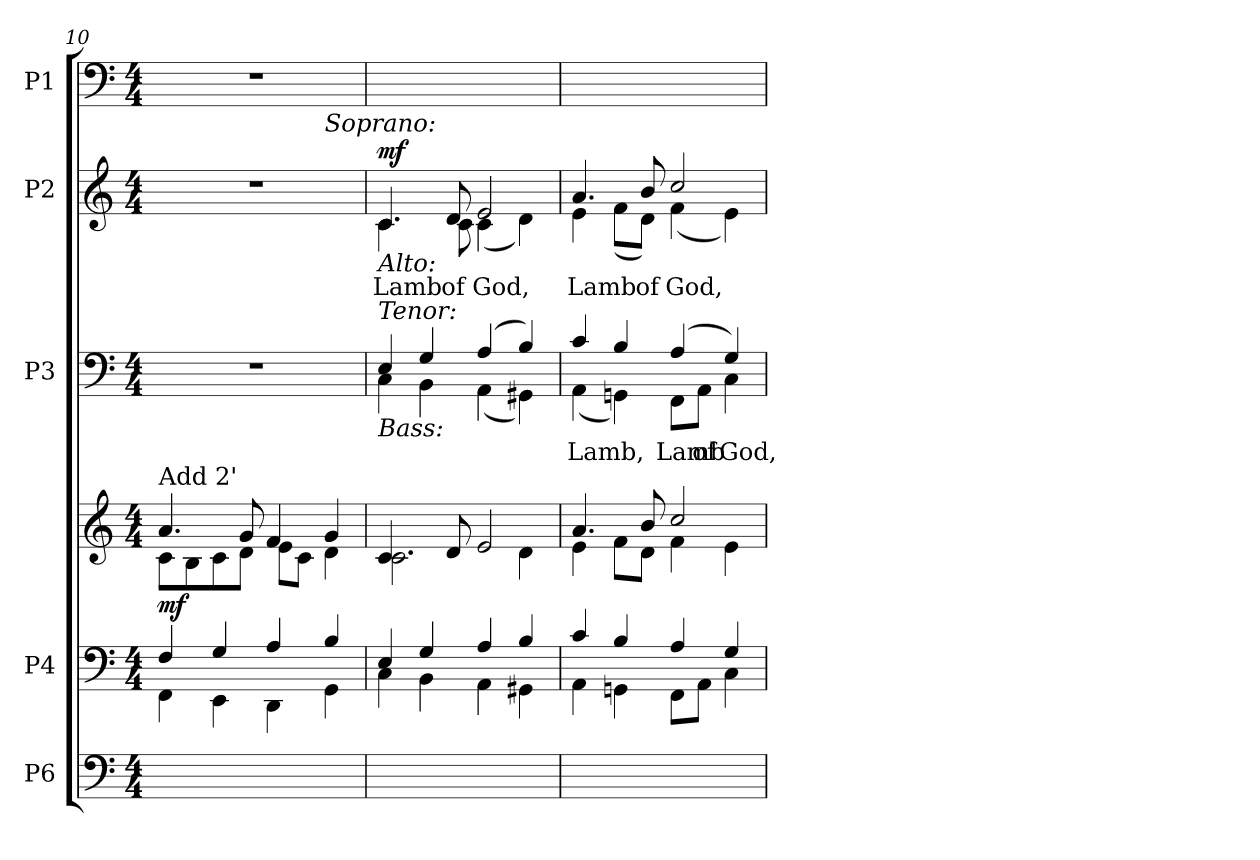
**kern	**kern	**kern	**dynam	**kern	**text	**kern	**text	**dynam	**kern
*part5	*part4	*part4	*part4	*part3	*part3	*part2	*part2	*part2	*part1
*staff6	*staff5	*staff4	*staff4/5	*staff3	*staff3	*staff2	*staff2	*staff2	*staff1
*I"P6	*I"P4	*	*	*I"P3	*	*I"P2	*	*	*I"P1
!!LO:LB:g=z
*clefF4	*clefF4	*clefG2	*	*clefF4	*	*clefG2	*	*	*clefF4
*k[]	*k[]	*k[]	*	*k[]	*	*k[]	*	*	*k[]
*C:	*C:	*C:	*	*C:	*	*C:	*	*	*C:
*M4/4	*M4/4	*M4/4	*	*M4/4	*	*M4/4	*	*	*M4/4
=10	=10	=10	=10	=10	=10	=10	=10	=10	=10
*	*^	*^	*	*	*	*	*	*	*
!	!	!	!LO:TX:a:t=Add 2'	!	!	!	!	!	!	!	!
*	*	*	*	*	*	*	*	*^	*	*	*
4FFi/yy	4Fi/	4FFi\	4.ai/	8ci\L	mf	1r	.	1r	2.ryy	.	.	1r
.	.	.	.	8Bi\	.	.	.	.	.	.	.	.
4EEi/yy	4Gi/	4EEi\	.	8ci\	.	.	.	.	.	.	.	.
.	.	.	8gi/	8di\J	.	.	.	.	.	.	.	.
4DDi/yy	4Ai/	4DDi\	4fi/	8ei\L	.	.	.	.	.	.	.	.
.	.	.	.	8ci\J	.	.	.	.	.	.	.	.
!	!	!	!	!	!	!	!	!	!LO:TX:a:i:t=Soprano&colon;	!	!	!
4GGi/yy	4Bi/	4GGi\	4gi/	4di\	.	.	.	.	4ryy	.	.	.
=11	=11	=11	=11	=11	=11	=11	=11	=11	=11	=11	=11	=11
*	*	*	*	*	*	*^	*	*	*	*	*	*
!	!	!	!	!	!	!	!	!	!LO:TX:b:i:t=Alto&colon;	!	!	!	!
!	!	!	!	!	!	!LO:TX:a:i:t=Tenor&colon;	!	!	!	!	!	!	!
!	!	!	!	!	!	!LO:TX:b:i:t=Bass&colon;	!	!	!	!	!	!	!
!	!	!	!	!	!	!	!	!	!	!	!LO:LY:b:color=#000000	!	!
4Ci/yy	4Ei/	4Ci\	4.ci/	2.ci\	.	4Ei/	4Ci\	.	4.ci/	4.ci\	Lamb	mf	4.Ci/yy
4BBi/yy	4Gi/	4BBi\	.	.	.	4Gi/	4BBi\	.	.	.	.	.	.
!	!	!	!	!	!	!	!	!	!	!	!LO:LY:b:color=#000000	!	!
.	.	.	8di/	.	.	.	.	.	8di/	8ci\	of	.	8Di\yy
!	!	!	!	!	!	!	!	!	!	!	!LO:LY:b:color=#000000	!	!
4AAi/yy	4Ai/	4AAi\	2ei/	.	.	(4Ai/	(4AAi\	.	2ei/	(4ci\	God,	.	2Ei\yy
4GG#Xi/yy	4Bi/	4GG#Xi\	.	4di\	.	4Bi/)	4GG#Xi\)	.	.	4di\)	.	.	.
=12	=12	=12	=12	=12	=12	=12	=12	=12	=12	=12	=12	=12	=12
!	!	!	!	!	!	!	!	!LO:LY:b:color=#000000	!	!	!	!	!
!	!	!	!	!	!	!	!	!	!	!	!LO:LY:b:color=#000000	!	!
4AAi/yy	4ci/	4AAi\	4.ai/	4ei\	.	4ci/	(4AAi\	Lamb,	4.ai/	4ei\	Lamb	.	4.Ai\yy
4GGi/yy	4Bi/	4GGni\	.	8fi\L	.	4Bi/	4GGni\)	.	.	(8fi\L	.	.	.
!	!	!	!	!	!	!	!	!	!	!	!LO:LY:b:color=#000000	!	!
.	.	.	8bi/	8di\J	.	.	.	.	8bi/	8di\J)	of	.	8Bi\yy
!	!	!	!	!	!	!	!	!LO:LY:b:color=#000000	!	!	!	!	!
!	!	!	!	!	!	!	!	!	!	!	!LO:LY:b:color=#000000	!	!
8FFi/Lyy	4Ai/	8FFi\L	2cci/	4fi\	.	(4Ai/	8FFi\L	Lamb	2cci/	(4fi\	God,	.	2ci\yy
!	!	!	!	!	!	!	!	!LO:LY:b:color=#000000	!	!	!	!	!
8AAi/Jyy	.	8AAi\J	.	.	.	.	8AAi\J	of	.	.	.	.	.
!	!	!	!	!	!	!	!	!LO:LY:b:color=#000000	!	!	!	!	!
4Ci/yy	4Gi/	4Ci\	.	4ei\	.	4Gi/)	4Ci\	God,	.	4ei\)	.	.	.
*	*v	*v	*	*	*	*v	*v	*	*v	*v	*	*	*
*	*	*v	*v	*	*	*	*	*	*	*
=	=	=	=	=	=	=	=	=	=
*-	*-	*-	*-	*-	*-	*-	*-	*-	*-
